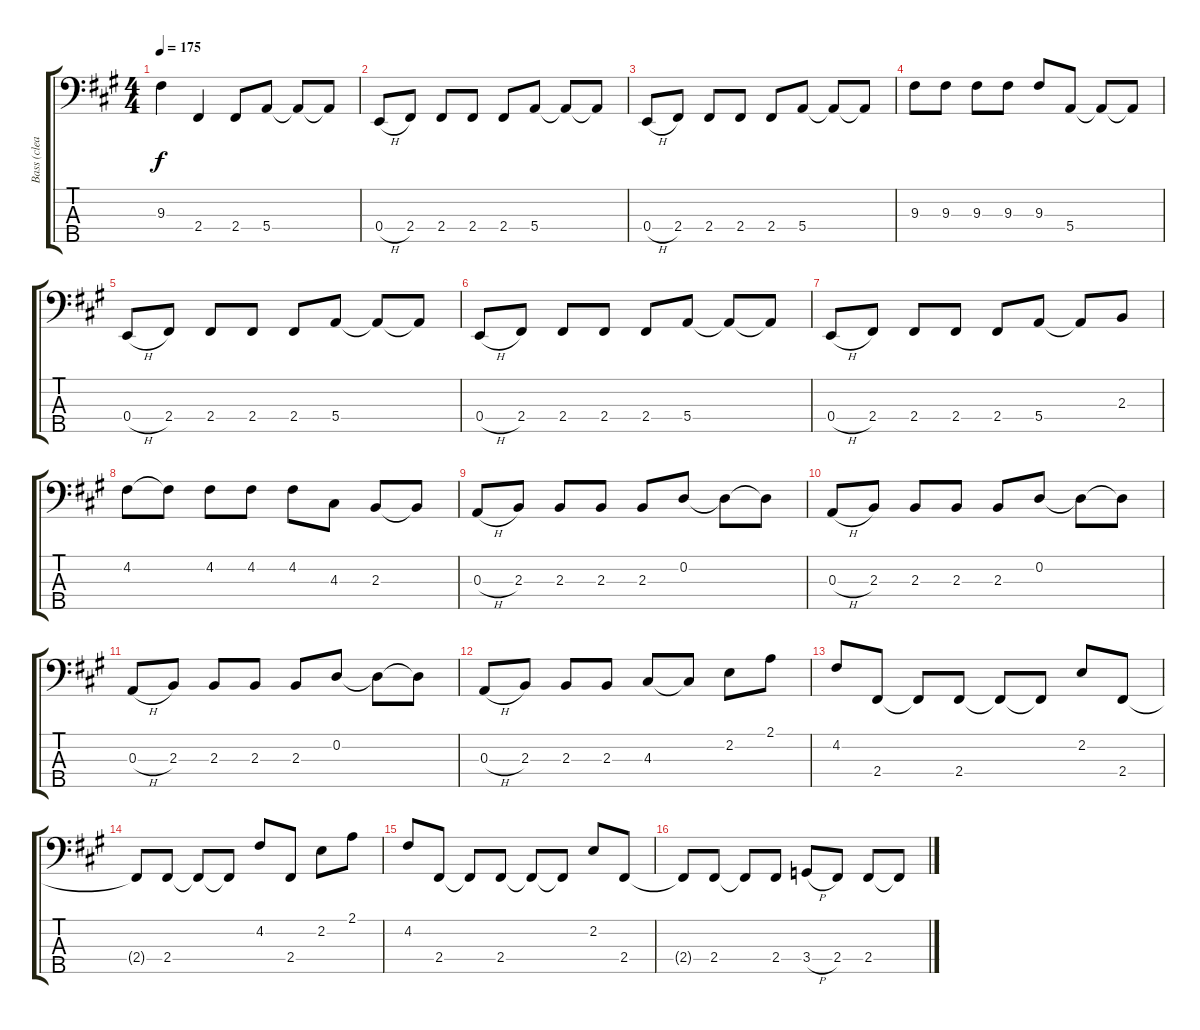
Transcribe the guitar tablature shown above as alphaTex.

\track ("Bass (clean)" "Bass (clea") {instrument electricbassfinger}
\staff {score tabs}
\tuning (G2 D2 A1 E1 B0) {hide}
\ts (4 4)
\tempo 175
\clef f4
\ks f#minor
9.3.4{dy f} 2.4.4 2.4.8 5.4.8 5.4{t}.8 5.4{t}.8 |
0.4{h}.8 2.4.8 2.4.8 2.4.8 2.4.8 5.4.8 5.4{t}.8 5.4{t}.8 |
0.4{h}.8 2.4.8 2.4.8 2.4.8 2.4.8 5.4.8 5.4{t}.8 5.4{t}.8 |
9.3.8 9.3.8 9.3.8 9.3.8 9.3.8 5.4.8 5.4{t}.8 5.4{t}.8 |
0.4{h}.8 2.4.8 2.4.8 2.4.8 2.4.8 5.4.8 5.4{t}.8 5.4{t}.8 |
0.4{h}.8 2.4.8 2.4.8 2.4.8 2.4.8 5.4.8 5.4{t}.8 5.4{t}.8 |
0.4{h}.8 2.4.8 2.4.8 2.4.8 2.4.8 5.4.8 5.4{t}.8 2.3.8 |
4.2.8 4.2{t}.8 4.2.8 4.2.8 4.2.8 4.3.8 2.3.8 2.3{t}.8 |
0.3{h}.8 2.3.8 2.3.8 2.3.8 2.3.8 0.2.8 0.2{t}.8 0.2{t}.8 |
0.3{h}.8 2.3.8 2.3.8 2.3.8 2.3.8 0.2.8 0.2{t}.8 0.2{t}.8 |
0.3{h}.8 2.3.8 2.3.8 2.3.8 2.3.8 0.2.8 0.2{t}.8 0.2{t}.8 |
0.3{h}.8 2.3.8 2.3.8 2.3.8 4.3.8 4.3{t}.8 2.2.8 2.1.8 |
4.2.8 2.4.8 2.4{t}.8 2.4.8 2.4{t}.8 2.4{t}.8 2.2.8 2.4.8 |
2.4{t}.8 2.4.8 2.4{t}.8 2.4{t}.8 4.2.8 2.4.8 2.2.8 2.1.8 |
4.2.8 2.4.8 2.4{t}.8 2.4.8 2.4{t}.8 2.4{t}.8 2.2.8 2.4.8 |
2.4{t}.8 2.4.8 2.4{t}.8 2.4.8 3.4{h}.8 2.4.8 2.4.8 2.4{t}.8
